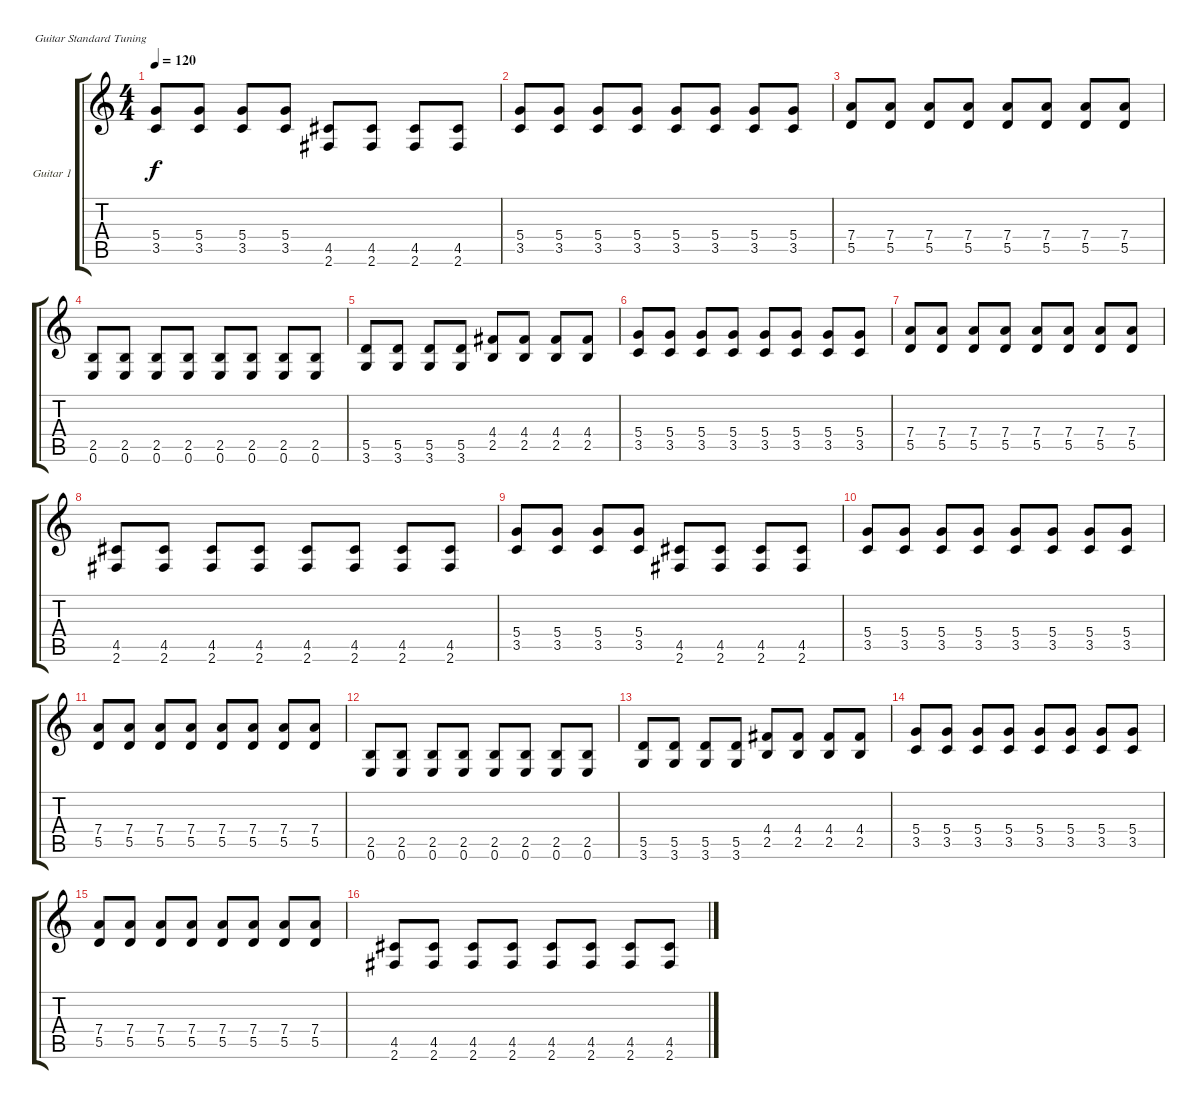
\defaultSystemsLayout 4
\bracketExtendMode groupsimilarinstruments
\firstSystemTrackNameOrientation horizontal
\otherSystemsTrackNameOrientation horizontal
\track ("Guitar 1" "Guitar 1") {instrument distortionguitar}
\staff {score tabs}
\tuning (E4 B3 G3 D3 A2 E2)
\ts (4 4)
\tempo 120
\clef g2
\ks c
(3.5 5.4).8{dy f} (3.5 5.4).8 (3.5 5.4).8 (3.5 5.4).8 (2.6 4.5).8 (2.6 4.5).8 (2.6 4.5).8 (2.6 4.5).8 |
(3.5 5.4).8 (3.5 5.4).8 (3.5 5.4).8 (3.5 5.4).8 (3.5 5.4).8 (3.5 5.4).8 (3.5 5.4).8 (3.5 5.4).8 |
(5.5 7.4).8 (5.5 7.4).8 (5.5 7.4).8 (5.5 7.4).8 (5.5 7.4).8 (5.5 7.4).8 (5.5 7.4).8 (5.5 7.4).8 |
(0.6 2.5).8 (0.6 2.5).8 (0.6 2.5).8 (0.6 2.5).8 (0.6 2.5).8 (0.6 2.5).8 (0.6 2.5).8 (0.6 2.5).8 |
(3.6 5.5).8 (3.6 5.5).8 (3.6 5.5).8 (3.6 5.5).8 (2.5 4.4).8 (2.5 4.4).8 (2.5 4.4).8 (2.5 4.4).8 |
(3.5 5.4).8 (3.5 5.4).8 (3.5 5.4).8 (3.5 5.4).8 (3.5 5.4).8 (3.5 5.4).8 (3.5 5.4).8 (3.5 5.4).8 |
(5.5 7.4).8 (5.5 7.4).8 (5.5 7.4).8 (5.5 7.4).8 (5.5 7.4).8 (5.5 7.4).8 (5.5 7.4).8 (5.5 7.4).8 |
(2.6 4.5).8 (2.6 4.5).8 (2.6 4.5).8 (2.6 4.5).8 (2.6 4.5).8 (2.6 4.5).8 (2.6 4.5).8 (2.6 4.5).8 |
(3.5 5.4).8 (3.5 5.4).8 (3.5 5.4).8 (3.5 5.4).8 (2.6 4.5).8 (2.6 4.5).8 (2.6 4.5).8 (2.6 4.5).8 |
(3.5 5.4).8 (3.5 5.4).8 (3.5 5.4).8 (3.5 5.4).8 (3.5 5.4).8 (3.5 5.4).8 (3.5 5.4).8 (3.5 5.4).8 |
(5.5 7.4).8 (5.5 7.4).8 (5.5 7.4).8 (5.5 7.4).8 (5.5 7.4).8 (5.5 7.4).8 (5.5 7.4).8 (5.5 7.4).8 |
(0.6 2.5).8 (0.6 2.5).8 (0.6 2.5).8 (0.6 2.5).8 (0.6 2.5).8 (0.6 2.5).8 (0.6 2.5).8 (0.6 2.5).8 |
(3.6 5.5).8 (3.6 5.5).8 (3.6 5.5).8 (3.6 5.5).8 (2.5 4.4).8 (2.5 4.4).8 (2.5 4.4).8 (2.5 4.4).8 |
(3.5 5.4).8 (3.5 5.4).8 (3.5 5.4).8 (3.5 5.4).8 (3.5 5.4).8 (3.5 5.4).8 (3.5 5.4).8 (3.5 5.4).8 |
(5.5 7.4).8 (5.5 7.4).8 (5.5 7.4).8 (5.5 7.4).8 (5.5 7.4).8 (5.5 7.4).8 (5.5 7.4).8 (5.5 7.4).8 |
(2.6 4.5).8 (2.6 4.5).8 (2.6 4.5).8 (2.6 4.5).8 (2.6 4.5).8 (2.6 4.5).8 (2.6 4.5).8 (2.6 4.5).8
